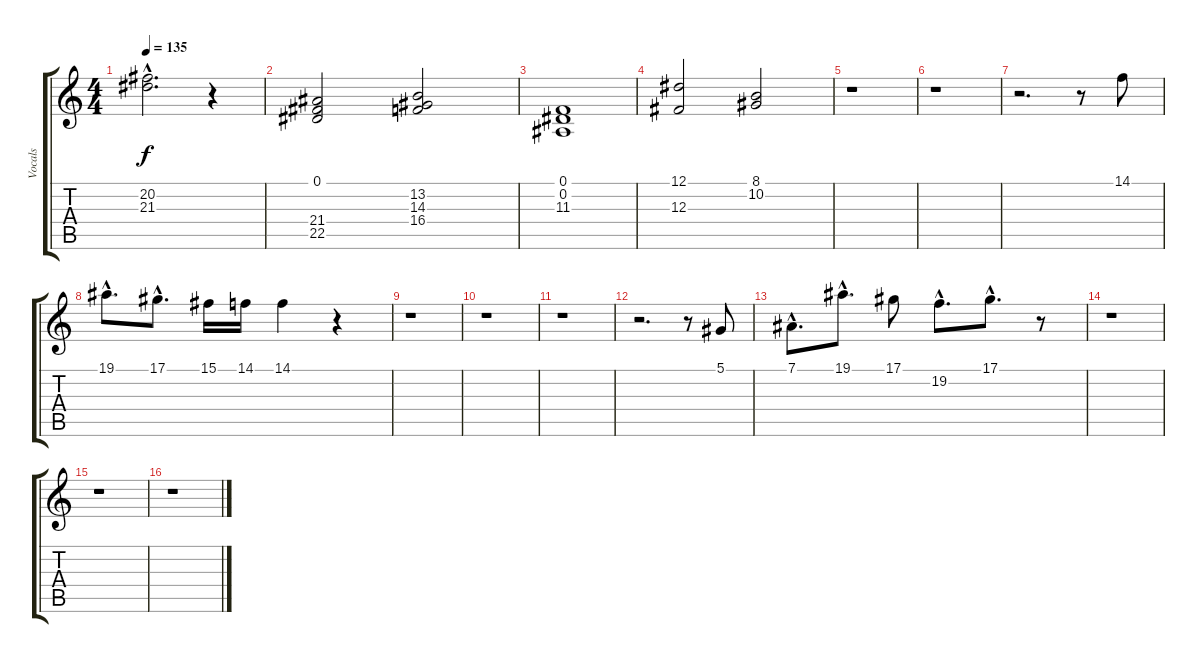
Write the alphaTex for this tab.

\track ("Vocals" "Vocals") {instrument violin}
\staff {score tabs}
\tuning (Eb4 Bb3 Gb3 Db3 Ab2 Eb2) {hide}
\ts (4 4)
\tempo 135
\clef g2
\ks c
(20.2{hac} 21.3{hac}).2{d dy f} r.4 |
(0.1 21.4 22.5).2 (13.2 14.3 16.4).2 |
(0.1 0.2 11.3).1 |
(12.1 12.3).2 (8.1 10.2).2 |
r.1 |
r.1 |
r.2{d} r.8 14.1.8 |
19.1{hac}.8{d} 17.1{hac}.8{d} 15.1.16 14.1.16 14.1.4 r.4 |
r.1 |
r.1 |
r.1 |
r.2{d} r.8 5.1.8 |
7.1{hac}.8{d} 19.1{hac}.8{d} 17.1.8 19.2{hac}.8{d} 17.1{hac}.8{d} r.8 |
r.1 |
r.1 |
r.1
